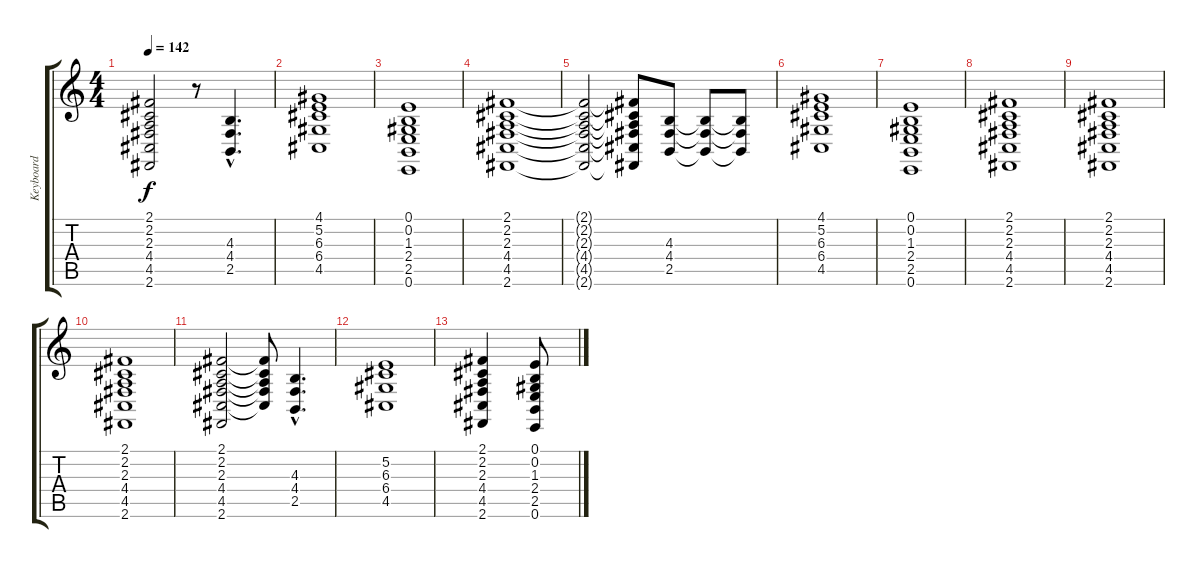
\track ("Keyboard" "Keyboard") {instrument fx4atmosphere}
\staff {score tabs}
\tuning (E4 B3 G3 D3 A2 E2) {hide}
\ts (4 4)
\tempo 142
\clef g2
\ks c
(2.1{t} 2.2{t} 2.3{t} 4.4{t} 4.5{t} 2.6{t}).2{dy f} r.8 (4.3{hac} 4.4{hac} 2.5{hac}).4{d} |
(4.1 5.2 6.3 6.4 4.5).1 |
(0.1 0.2 1.3 2.4 2.5 0.6).1 |
(2.1 2.2 2.3 4.4 4.5 2.6).1 |
(2.1{t} 2.2{t} 2.3{t} 4.4{t} 4.5{t} 2.6{t}).2 (2.1{t} 2.2{t} 2.3{t} 4.4{t} 4.5{t} 2.6{t}).8 (4.3 4.4 2.5).8 (4.3{t} 4.4{t} 2.5{t}).8 (4.3{t} 4.4{t} 2.5{t}).8 |
(4.1 5.2 6.3 6.4 4.5).1 |
(0.1 0.2 1.3 2.4 2.5 0.6).1 |
(2.1 2.2 2.3 4.4 4.5 2.6).1 |
(2.1 2.2 2.3 4.4 4.5 2.6).1 |
(2.1 2.2 2.3 4.4 4.5 2.6).1 |
(2.1 2.2 2.3 4.4 4.5 2.6).2 (2.1{t} 2.2{t} 2.3{t} 4.4{t} 4.5{t}).8 (4.3{hac} 4.4{hac} 2.5{hac}).4{d} |
(5.2 6.3 6.4 4.5).1 |
(2.1 2.2 2.3 4.4 4.5 2.6).4 (0.1 0.2 1.3 2.4 2.5 0.6).8
